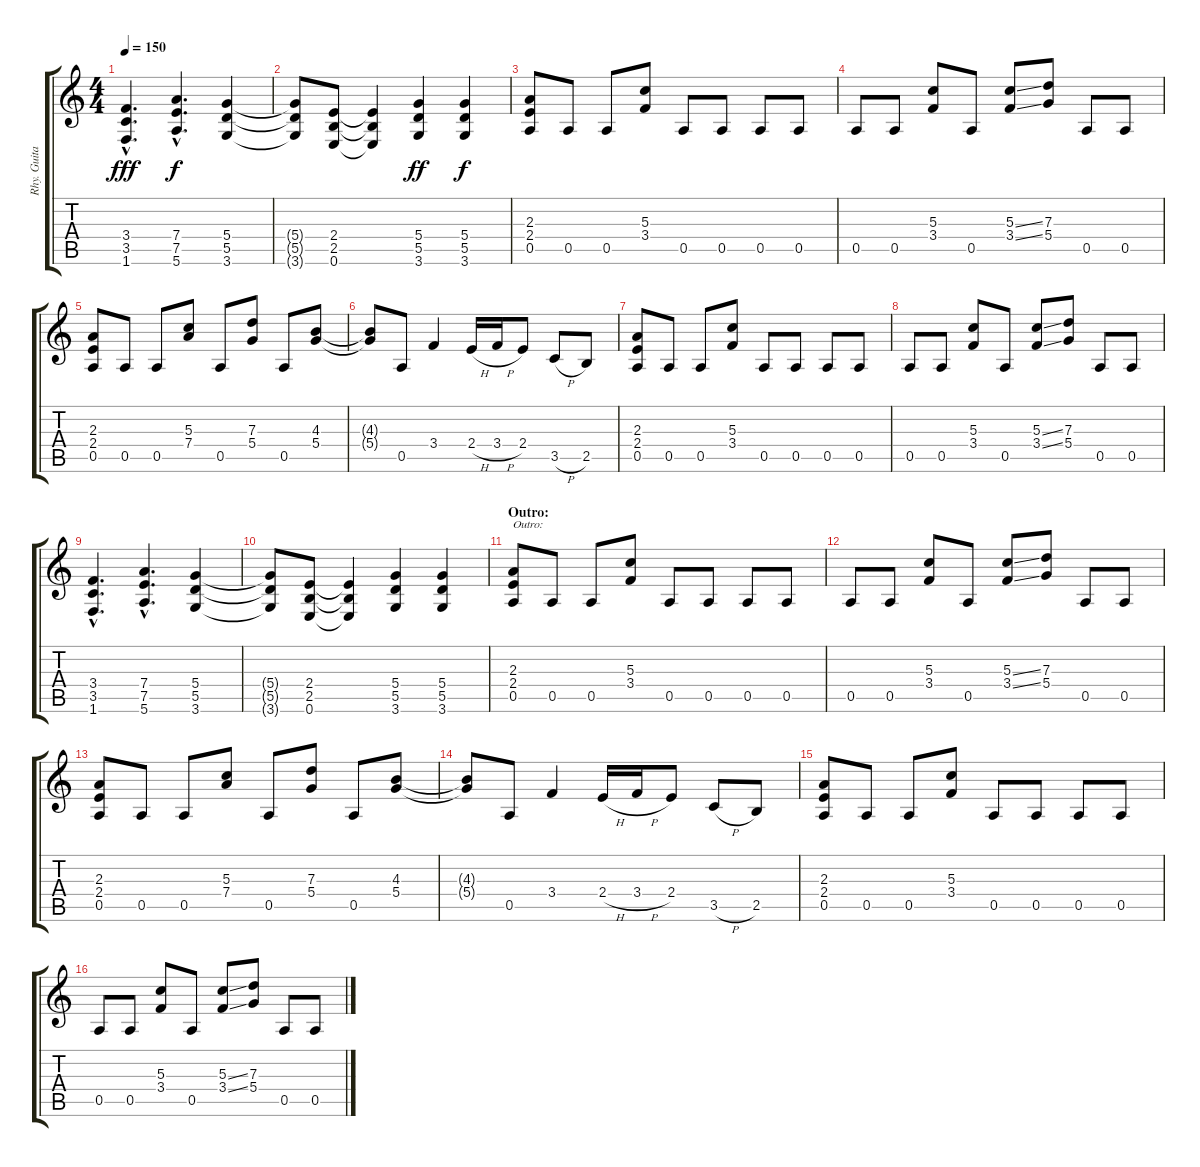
\track ("Rhy. Guitar 1" "Rhy. Guita") {instrument distortionguitar}
\staff {score tabs}
\tuning (E4 B3 G3 D3 A2 E2) {hide}
\ts (4 4)
\tempo 150
\clef g2
\ks c
(3.4{hac} 3.5{hac} 1.6{hac}).4{d dy fff} (7.4{hac} 7.5{hac} 5.6{hac}).4{d dy f} (5.4 5.5 3.6).4 |
(5.4{t} 5.5{t} 3.6{t}).8 (2.4 2.5 0.6).8 (2.4{t} 2.5{t} 0.6{t}).4 (5.4 5.5 3.6).4{dy ff} (5.4 5.5 3.6).4{dy f} |
(2.3 2.4 0.5).8 0.5.8 0.5.8 (5.3 3.4).8 0.5.8 0.5.8 0.5.8 0.5.8 |
0.5.8 0.5.8 (5.3 3.4).8 0.5.8 (5.3{ss} 3.4{ss}).8 (7.3 5.4).8 0.5.8 0.5.8 |
(2.3 2.4 0.5).8 0.5.8 0.5.8 (5.3 7.4).8 0.5.8 (7.3 5.4).8 0.5.8 (4.3 5.4).8 |
(4.3{t} 5.4{t}).8 0.5.8 3.4.4 2.4{h}.16 3.4{h}.16 2.4.8 3.5{h}.8 2.5.8 |
(2.3 2.4 0.5).8 0.5.8 0.5.8 (5.3 3.4).8 0.5.8 0.5.8 0.5.8 0.5.8 |
0.5.8 0.5.8 (5.3 3.4).8 0.5.8 (5.3{ss} 3.4{ss}).8 (7.3 5.4).8 0.5.8 0.5.8 |
(3.4{hac} 3.5{hac} 1.6{hac}).4{d} (7.4{hac} 7.5{hac} 5.6{hac}).4{d} (5.4 5.5 3.6).4 |
(5.4{t} 5.5{t} 3.6{t}).8 (2.4 2.5 0.6).8 (2.4{t} 2.5{t} 0.6{t}).4 (5.4 5.5 3.6).4 (5.4 5.5 3.6).4 |
\section ("" "Outro:")
(2.3 2.4 0.5).8{txt "Outro:"} 0.5.8 0.5.8 (5.3 3.4).8 0.5.8 0.5.8 0.5.8 0.5.8 |
0.5.8 0.5.8 (5.3 3.4).8 0.5.8 (5.3{ss} 3.4{ss}).8 (7.3 5.4).8 0.5.8 0.5.8 |
(2.3 2.4 0.5).8 0.5.8 0.5.8 (5.3 7.4).8 0.5.8 (7.3 5.4).8 0.5.8 (4.3 5.4).8 |
(4.3{t} 5.4{t}).8 0.5.8 3.4.4 2.4{h}.16 3.4{h}.16 2.4.8 3.5{h}.8 2.5.8 |
(2.3 2.4 0.5).8 0.5.8 0.5.8 (5.3 3.4).8 0.5.8 0.5.8 0.5.8 0.5.8 |
0.5.8 0.5.8 (5.3 3.4).8 0.5.8 (5.3{ss} 3.4{ss}).8 (7.3 5.4).8 0.5.8 0.5.8
